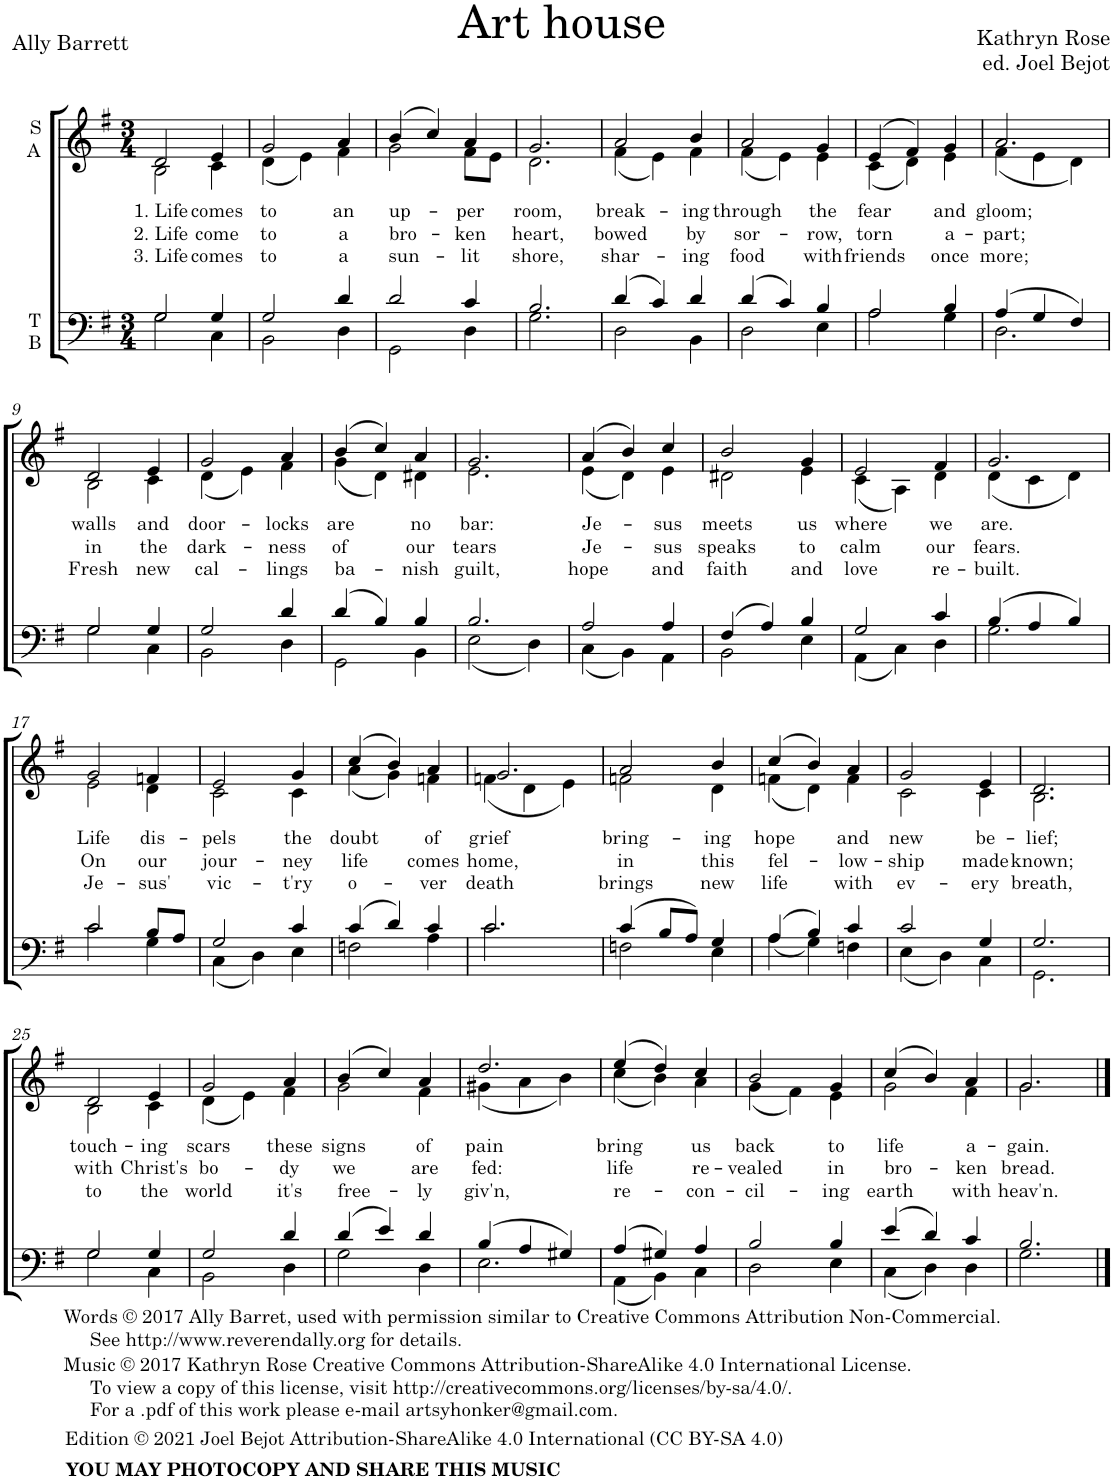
**kern	**kern	**text	**text	**text
*part2	*part1	*part1	*part1	*part1
*staff2	*staff1	*staff1	*staff1	*staff1
*I"T B	*I"S A	*	*	*
*clefF4	*clefG2	*	*	*
*k[f#]	*k[f#]	*	*	*
*M3/4	*M3/4	*	*	*
=1	=1	=1	=1	=1
*^	*	*	*	*
!	!	!	!LO:LY:b	!LO:LY:b	!LO:LY:b
*	*	*^	*	*	*
2G/	2G\	2d/	2B\	1. Life	2. Life	3. Life
!	!	!	!	!LO:LY:b	!LO:LY:b	!LO:LY:b
4G/	4C\	4e/	4c\	comes	come	comes
=2	=2	=2	=2	=2	=2	=2
!	!	!	!	!LO:LY:b	!LO:LY:b	!LO:LY:b
2G/	2BB\	2g/	(4d\	to	to	to
.	.	.	4e\)	.	.	.
!	!	!	!	!LO:LY:b	!LO:LY:b	!LO:LY:b
4d/	4D\	4a/	4f#\	an	a	a
=3	=3	=3	=3	=3	=3	=3
!	!	!	!	!LO:LY:b	!LO:LY:b	!LO:LY:b
2d/	2GG\	(4b/	2g\	up-	bro-	sun-
.	.	4cc/)	.	.	.	.
!	!	!	!	!LO:LY:b	!LO:LY:b	!LO:LY:b
4c/	4D\	4a/	8f#\L	-per	-ken	-lit
.	.	.	8e\J	.	.	.
=4	=4	=4	=4	=4	=4	=4
!	!	!	!	!LO:LY:b	!LO:LY:b	!LO:LY:b
2.B/	2.G\	2.g/	2.d\	room,	heart,	shore,
=5	=5	=5	=5	=5	=5	=5
!	!	!	!	!LO:LY:b	!LO:LY:b	!LO:LY:b
(4d/	2D\	2a/	(4f#\	break-	bowed	shar-
4c/)	.	.	4e\)	.	.	.
!	!	!	!	!LO:LY:b	!LO:LY:b	!LO:LY:b
4d/	4BB\	4b/	4f#\	-ing	by	-ing
=6	=6	=6	=6	=6	=6	=6
!	!	!	!	!LO:LY:b	!LO:LY:b	!LO:LY:b
(4d/	2D\	2a/	(4f#\	through	sor-	food
4c/)	.	.	4e\)	.	.	.
!	!	!	!	!LO:LY:b	!LO:LY:b	!LO:LY:b
4B/	4E\	4g/	4e\	the	-row,	with
=7	=7	=7	=7	=7	=7	=7
!	!	!	!	!LO:LY:b	!LO:LY:b	!LO:LY:b
2A/	2A\	(4e/	(4c\	fear	torn	friends
.	.	4f#/)	4d\)	.	.	.
!	!	!	!	!LO:LY:b	!LO:LY:b	!LO:LY:b
4B/	4G\	4g/	4e\	and	a-	once
=8	=8	=8	=8	=8	=8	=8
!	!	!	!	!LO:LY:b	!LO:LY:b	!LO:LY:b
(4A/	2.D\	2.a/	(4f#\	gloom;	-part;	more;
4G/	.	.	4e\	.	.	.
4F#/)	.	.	4d\)	.	.	.
!!LO:LB:g=z	!!
=9	=9	=9	=9	=9	=9	=9
!	!	!	!	!LO:LY:b	!LO:LY:b	!LO:LY:b
2G/	2G\	2d/	2B\	walls	in	Fresh
!	!	!	!	!LO:LY:b	!LO:LY:b	!LO:LY:b
4G/	4C\	4e/	4c\	and	the	new
=10	=10	=10	=10	=10	=10	=10
!	!	!	!	!LO:LY:b	!LO:LY:b	!LO:LY:b
2G/	2BB\	2g/	(4d\	door-	dark-	cal-
.	.	.	4e\)	.	.	.
!	!	!	!	!LO:LY:b	!LO:LY:b	!LO:LY:b
4d/	4D\	4a/	4f#\	-locks	-ness	-lings
=11	=11	=11	=11	=11	=11	=11
!	!	!	!	!LO:LY:b	!LO:LY:b	!LO:LY:b
(4d/	2GG\	(4b/	(4g\	are	of	ba-
4B/)	.	4cc/)	4d\)	.	.	.
!	!	!	!	!LO:LY:b	!LO:LY:b	!LO:LY:b
4B/	4BB\	4a/	4d#X\	no	our	-nish
=12	=12	=12	=12	=12	=12	=12
!	!	!	!	!LO:LY:b	!LO:LY:b	!LO:LY:b
2.B/	(2E\	2.g/	2.e\	bar:	tears	guilt,
.	4D\)	.	.	.	.	.
=13	=13	=13	=13	=13	=13	=13
!	!	!	!	!LO:LY:b	!LO:LY:b	!LO:LY:b
2A/	(4C\	(4a/	(4e\	Je-	Je-	hope
.	4BB\)	4b/)	4d\)	.	.	.
!	!	!	!	!LO:LY:b	!LO:LY:b	!LO:LY:b
4A/	4AA\	4cc/	4e\	-sus	-sus	and
=14	=14	=14	=14	=14	=14	=14
!	!	!	!	!LO:LY:b	!LO:LY:b	!LO:LY:b
(4F#/	2BB\	2b/	2d#X\	meets	speaks	faith
4A/)	.	.	.	.	.	.
!	!	!	!	!LO:LY:b	!LO:LY:b	!LO:LY:b
4B/	4E\	4g/	4e\	us	to	and
=15	=15	=15	=15	=15	=15	=15
!	!	!	!	!LO:LY:b	!LO:LY:b	!LO:LY:b
2G/	(4AA\	2e/	(4c\	where	calm	love
.	4C\)	.	4A\)	.	.	.
!	!	!	!	!LO:LY:b	!LO:LY:b	!LO:LY:b
4c/	4D\	4f#/	4d\	we	our	re-
=16	=16	=16	=16	=16	=16	=16
!	!	!	!	!LO:LY:b	!LO:LY:b	!LO:LY:b
(4B/	2.G\	2.g/	(4d\	are.	fears.	-built.
4A/	.	.	4c\	.	.	.
4B/)	.	.	4d\)	.	.	.
!!LO:LB:g=z	!!
=17	=17	=17	=17	=17	=17	=17
!	!	!	!	!LO:LY:b	!LO:LY:b	!LO:LY:b
2c/	2c\	2g/	2e\	Life	On	Je-
!	!	!	!	!LO:LY:b	!LO:LY:b	!LO:LY:b
8B/L	4G\	4fn/	4d\	dis-	our	-sus'
8A/J	.	.	.	.	.	.
=18	=18	=18	=18	=18	=18	=18
!	!	!	!	!LO:LY:b	!LO:LY:b	!LO:LY:b
2G/	(4C\	2e/	2c\	-pels	jour-	vic-
.	4D\)	.	.	.	.	.
!	!	!	!	!LO:LY:b	!LO:LY:b	!LO:LY:b
4c/	4E\	4g/	4c\	the	-ney	-t'ry
=19	=19	=19	=19	=19	=19	=19
!	!	!	!	!LO:LY:b	!LO:LY:b	!LO:LY:b
(4c/	2Fn\	(4cc/	(4a\	doubt	life	o-
4d/)	.	4b/)	4g\)	.	.	.
!	!	!	!	!LO:LY:b	!LO:LY:b	!LO:LY:b
4c/	4A\	4a/	4fn\	of	comes	-ver
=20	=20	=20	=20	=20	=20	=20
!	!	!	!	!LO:LY:b	!LO:LY:b	!LO:LY:b
2.c/	2.c\	2.g/	(4fn\	grief	home,	death
.	.	.	4d\	.	.	.
.	.	.	4e\)	.	.	.
=21	=21	=21	=21	=21	=21	=21
!	!	!	!	!LO:LY:b	!LO:LY:b	!LO:LY:b
(4c/	2Fn\	2a/	2fn\	bring-	in	brings
8B/L	.	.	.	.	.	.
8A/J)	.	.	.	.	.	.
!	!	!	!	!LO:LY:b	!LO:LY:b	!LO:LY:b
4G/	4E\	4b/	4d\	-ing	this	new
=22	=22	=22	=22	=22	=22	=22
!	!	!	!	!LO:LY:b	!LO:LY:b	!LO:LY:b
((4A/	4A\	(4cc/	(4fn\	hope	fel-	life
4B/)	4G\)	4b/)	4d\)	.	.	.
!	!	!	!	!LO:LY:b	!LO:LY:b	!LO:LY:b
4c/	4Fn\	4a/	4f\	and	-low-	with
=23	=23	=23	=23	=23	=23	=23
!	!	!	!	!LO:LY:b	!LO:LY:b	!LO:LY:b
2c/	(4E\	2g/	2c\	new	-ship	ev-
.	4D\)	.	.	.	.	.
!	!	!	!	!LO:LY:b	!LO:LY:b	!LO:LY:b
4G/	4C\	4e/	4c\	be-	made	-ery
=24	=24	=24	=24	=24	=24	=24
!	!	!	!	!LO:LY:b	!LO:LY:b	!LO:LY:b
2.G/	2.GG\	2.d/	2.B\	-lief;	known;	breath,
!!LO:LB:g=z	!!
=25	=25	=25	=25	=25	=25	=25
!LO:TX:b:t=Words © 2017 Ally Barret, used with permission similar to Creative Commons Attribution Non-Commercial.	!	!	!	!	!	!
!LO:TX:b:t=See http&colon;//www.reverendally.org for details.	!	!	!	!	!	!
!LO:TX:b:t=Music © 2017 Kathryn Rose Creative Commons Attribution-ShareAlike 4.0 International License.	!	!	!	!	!	!
!LO:TX:b:t=To view a copy of this license, visit http&colon;//creativecommons.org/licenses/by-sa/4.0/.	!	!	!	!	!	!
!LO:TX:b:t=For a .pdf of this work please e-mail artsyhonker@gmail.com.	!	!	!	!	!	!
!LO:TX:b:t=Edition © 2021 Joel Bejot Attribution-ShareAlike 4.0 International (CC BY-SA 4.0)	!	!	!	!	!	!
!LO:TX:b:B:t=YOU MAY PHOTOCOPY AND SHARE THIS MUSIC	!	!	!	!	!	!
!	!	!	!	!LO:LY:b	!LO:LY:b	!LO:LY:b
2G/	2G\	2d/	2B\	touch-	with	to
!	!	!	!	!LO:LY:b	!LO:LY:b	!LO:LY:b
4G/	4C\	4e/	4c\	-ing	Christ's	the
=26	=26	=26	=26	=26	=26	=26
!	!	!	!	!LO:LY:b	!LO:LY:b	!LO:LY:b
2G/	2BB\	2g/	(4d\	scars	bo-	world
.	.	.	4e\)	.	.	.
!	!	!	!	!LO:LY:b	!LO:LY:b	!LO:LY:b
4d/	4D\	4a/	4f#\	these	-dy	it's
=27	=27	=27	=27	=27	=27	=27
!	!	!	!	!LO:LY:b	!LO:LY:b	!LO:LY:b
(4d/	2G\	(4b/	2g\	signs	we	free-
4e/)	.	4cc/)	.	.	.	.
!	!	!	!	!LO:LY:b	!LO:LY:b	!LO:LY:b
4d/	4D\	4a/	4f#\	of	are	-ly
=28	=28	=28	=28	=28	=28	=28
!	!	!	!	!LO:LY:b	!LO:LY:b	!LO:LY:b
(4B/	2.E\	2.dd/	(4g#X\	pain	fed:	giv'n,
4A/	.	.	4a\	.	.	.
4G#X/)	.	.	4b\)	.	.	.
=29	=29	=29	=29	=29	=29	=29
!	!	!	!	!LO:LY:b	!LO:LY:b	!LO:LY:b
(4A/	(4AA\	(4ee/	(4cc\	bring	life	re-
4G#X/)	4BB\)	4dd/)	4b\)	.	.	.
!	!	!	!	!LO:LY:b	!LO:LY:b	!LO:LY:b
4A/	4C\	4cc/	4a\	us	re-	-con-
=30	=30	=30	=30	=30	=30	=30
!	!	!	!	!LO:LY:b	!LO:LY:b	!LO:LY:b
2B/	2D\	2b/	(4g\	back	-vealed	-cil-
.	.	.	4f#\)	.	.	.
!	!	!	!	!LO:LY:b	!LO:LY:b	!LO:LY:b
4B/	4E\	4g/	4e\	to	in	-ing
=31	=31	=31	=31	=31	=31	=31
!	!	!	!	!LO:LY:b	!LO:LY:b	!LO:LY:b
(4e/	(4C\	(4cc/	2g\	life	bro-	earth
4d/)	4D\)	4b/)	.	.	.	.
!	!	!	!	!LO:LY:b	!LO:LY:b	!LO:LY:b
4c/	4D\	4a/	4f#\	a-	-ken	with
=32	=32	=32	=32	=32	=32	=32
!	!	!	!	!LO:LY:b	!LO:LY:b	!LO:LY:b
2.B/	2.G\	2.g/	2.g\	-gain.	bread.	heav'n.
*v	*v	*	*	*	*	*
*	*v	*v	*	*	*
==	==	==	==	==
*-	*-	*-	*-	*-
